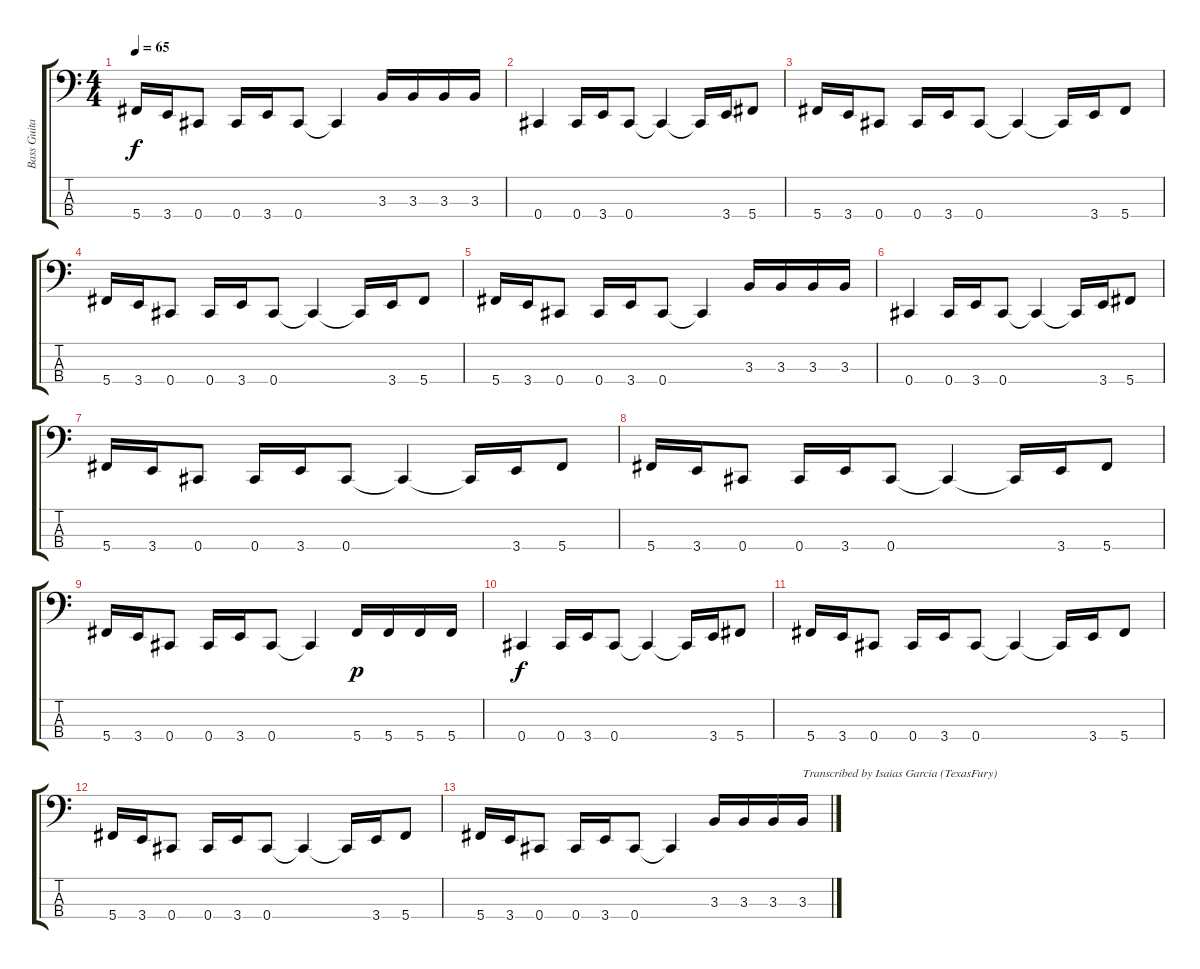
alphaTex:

\track ("Bass Guitar" "Bass Guita") {instrument electricbassfinger}
\staff {score tabs}
\tuning (Gb2 Db2 Ab1 Db1) {hide}
\ts (4 4)
\tempo 65
\clef f4
\ks c
5.4.16{dy f} 3.4.16 0.4.8 0.4.16 3.4.16 0.4.8 0.4{t}.4 3.3.16 3.3.16 3.3.16 3.3.16 |
0.4.4 0.4.16 3.4.16 0.4.8 0.4{t}.4 0.4{t}.16 3.4.16 5.4.8 |
5.4.16 3.4.16 0.4.8 0.4.16 3.4.16 0.4.8 0.4{t}.4 0.4{t}.16 3.4.16 5.4.8 |
5.4.16 3.4.16 0.4.8 0.4.16 3.4.16 0.4.8 0.4{t}.4 0.4{t}.16 3.4.16 5.4.8 |
5.4.16 3.4.16 0.4.8 0.4.16 3.4.16 0.4.8 0.4{t}.4 3.3.16 3.3.16 3.3.16 3.3.16 |
0.4.4 0.4.16 3.4.16 0.4.8 0.4{t}.4 0.4{t}.16 3.4.16 5.4.8 |
5.4.16 3.4.16 0.4.8 0.4.16 3.4.16 0.4.8 0.4{t}.4 0.4{t}.16 3.4.16 5.4.8 |
5.4.16 3.4.16 0.4.8 0.4.16 3.4.16 0.4.8 0.4{t}.4 0.4{t}.16 3.4.16 5.4.8 |
5.4.16 3.4.16 0.4.8 0.4.16 3.4.16 0.4.8 0.4{t}.4 5.4.16{dy p} 5.4.16 5.4.16 5.4.16 |
0.4.4{dy f} 0.4.16 3.4.16 0.4.8 0.4{t}.4 0.4{t}.16 3.4.16 5.4.8 |
5.4.16 3.4.16 0.4.8 0.4.16 3.4.16 0.4.8 0.4{t}.4 0.4{t}.16 3.4.16 5.4.8 |
5.4.16 3.4.16 0.4.8 0.4.16 3.4.16 0.4.8 0.4{t}.4 0.4{t}.16 3.4.16 5.4.8 |
5.4.16 3.4.16 0.4.8 0.4.16 3.4.16 0.4.8 0.4{t}.4 3.3.16 3.3.16 3.3.16 3.3.16{txt "Transcribed by Isaias Garcia (TexasFury)"}
